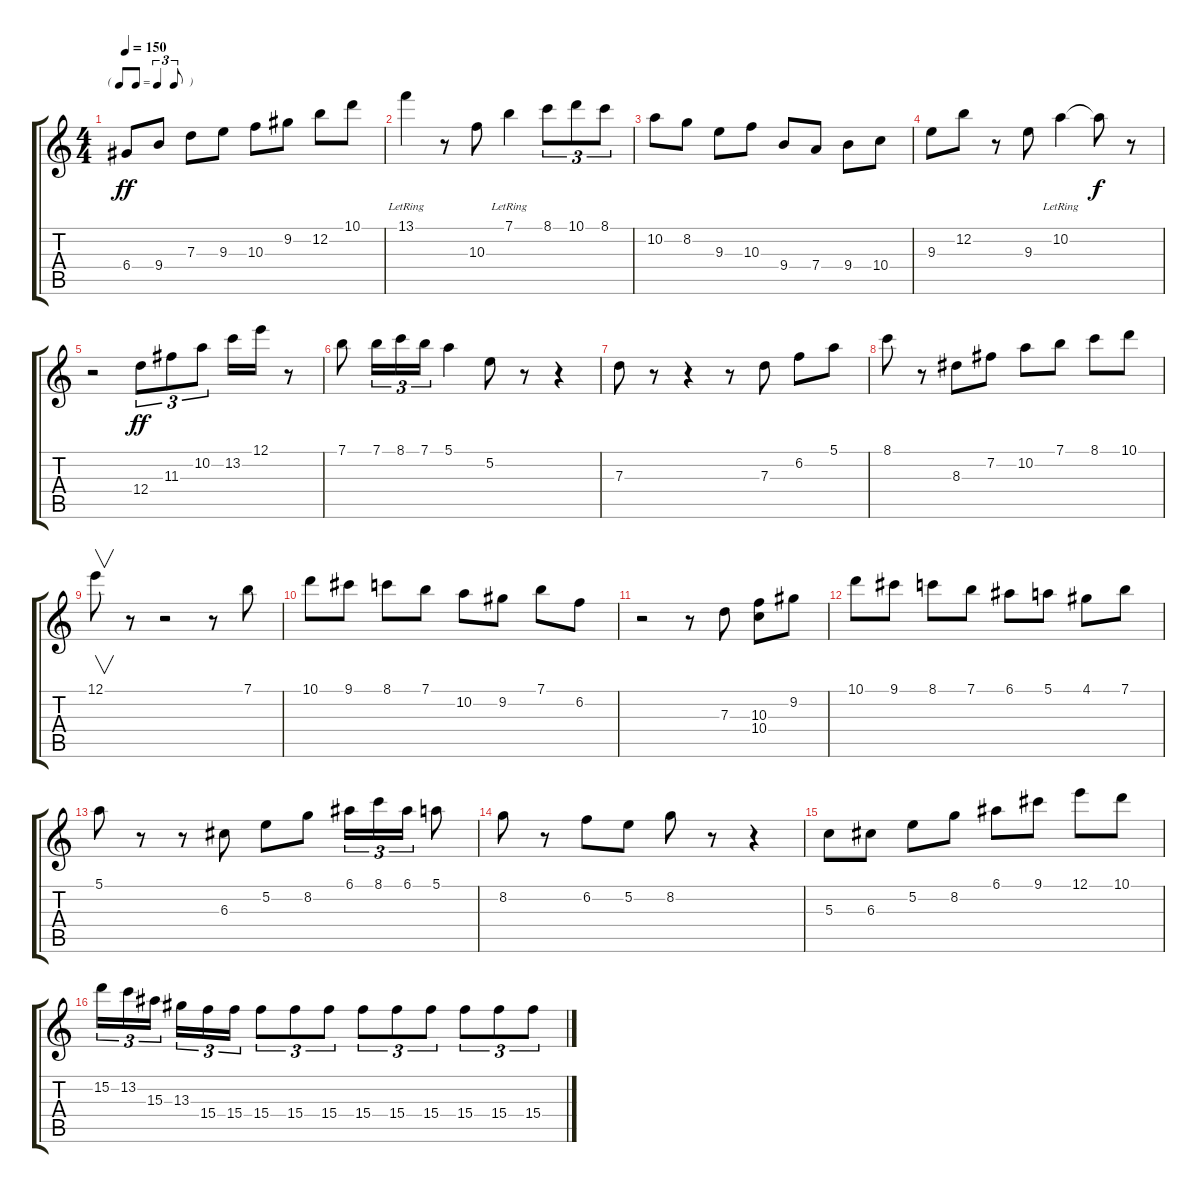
\track "" {instrument electricbasspick}
\staff {score tabs}
\tuning (E4 B3 G3 D3 A2 E2) {hide}
\ts (4 4)
\tf triplet8th
\tempo 150
\clef g2
\ks c
6.4.8{dy ff} 9.4.8 7.3.8 9.3.8 10.3.8 9.2.8 12.2.8 10.1.8 |
13.1{lr}.4 r.8 10.3.8 7.1{lr}.4 8.1.8{tu (3 2)} 10.1.8{tu (3 2)} 8.1.8{tu (3 2)} |
10.2.8 8.2.8 9.3.8 10.3.8 9.4.8 7.4.8 9.4.8 10.4.8 |
9.3.8 12.2.8 r.8 9.3.8 10.2{lr}.4 10.2{t}.8{dy f} r.8 |
r.2 12.4.8{tu (3 2) dy ff} 11.3.8{tu (3 2)} 10.2.8{tu (3 2)} 13.2.16 12.1.16 r.8 |
7.1.8 7.1.16{tu (3 2)} 8.1.16{tu (3 2)} 7.1.16{tu (3 2)} 5.1.4 5.2.8 r.8 r.4 |
7.3.8 r.8 r.4 r.8 7.3.8 6.2.8 5.1.8 |
8.1.8 r.8 8.3.8 7.2.8 10.2.8 7.1.8 8.1.8 10.1.8 |
12.1.8{v} r.8 r.2 r.8 7.1.8 |
10.1.8 9.1.8 8.1.8 7.1.8 10.2.8 9.2.8 7.1.8 6.2.8 |
r.2 r.8 7.3.8 (10.3 10.4).8 9.2.8 |
10.1.8 9.1.8 8.1.8 7.1.8 6.1.8 5.1.8 4.1.8 7.1.8 |
5.1.8 r.8 r.8 6.3.8 5.2.8 8.2.8 6.1.16{tu (3 2)} 8.1.16{tu (3 2)} 6.1.16{tu (3 2)} 5.1.8 |
8.2.8 r.8 6.2.8 5.2.8 8.2.8 r.8 r.4 |
5.3.8 6.3.8 5.2.8 8.2.8 6.1.8 9.1.8 12.1.8 10.1.8 |
15.2.16{tu (3 2)} 13.2.16{tu (3 2)} 15.3.16{tu (3 2)} 13.3.16{tu (3 2)} 15.4.16{tu (3 2)} 15.4.16{tu (3 2)} 15.4.8{tu (3 2)} 15.4.8{tu (3 2)} 15.4.8{tu (3 2)} 15.4.8{tu (3 2)} 15.4.8{tu (3 2)} 15.4.8{tu (3 2)} 15.4.8{tu (3 2)} 15.4.8{tu (3 2)} 15.4.8{tu (3 2)}
